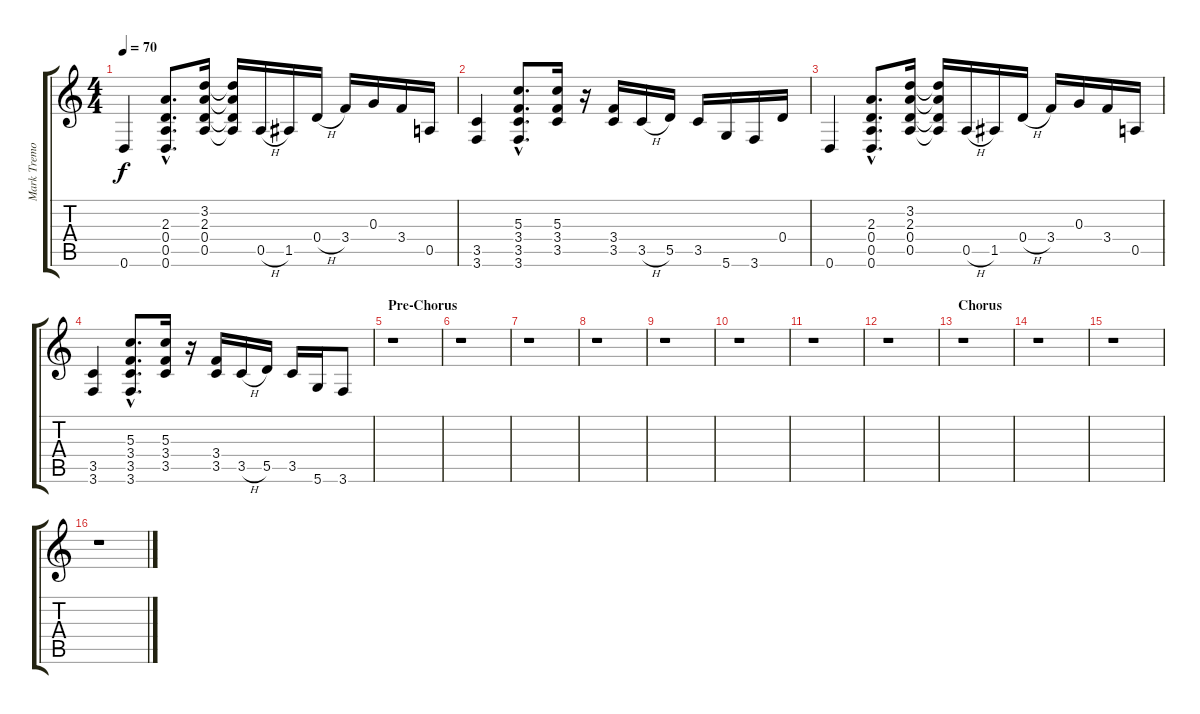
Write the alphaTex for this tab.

\track ("Mark Tremonti" "Mark Tremo") {instrument electricguitarclean}
\staff {score tabs}
\tuning (E4 B3 G3 D3 A2 D2) {hide}
\ts (4 4)
\tempo 70
\clef g2
\ks c
0.6.4{dy f} (2.3{hac} 0.4{hac} 0.5{hac} 0.6{hac}).8{d} (3.2 2.3 0.4 0.5).16 (3.2{t} 2.3{t} 0.4{t} 0.5{t}).16 0.5{h}.16 1.5.16 0.4{h}.16 3.4.16 0.3.16 3.4.16 0.5.16 |
(3.5 3.6).4 (5.3{hac} 3.4{hac} 3.5{hac} 3.6{hac}).8{d} (5.3 3.4 3.5).16 r.16 (3.4 3.5).16 3.5{h}.16 5.5.16 3.5.16 5.6.16 3.6.16 0.4.16 |
0.6.4 (2.3{hac} 0.4{hac} 0.5{hac} 0.6{hac}).8{d} (3.2 2.3 0.4 0.5).16 (3.2{t} 2.3{t} 0.4{t} 0.5{t}).16 0.5{h}.16 1.5.16 0.4{h}.16 3.4.16 0.3.16 3.4.16 0.5.16 |
(3.5 3.6).4 (5.3{hac} 3.4{hac} 3.5{hac} 3.6{hac}).8{d} (5.3 3.4 3.5).16 r.16 (3.4 3.5).16 3.5{h}.16 5.5.16 3.5.16 5.6.16 3.6.8 |
\section ("" "Pre-Chorus")
r.1 |
r.1 |
r.1 |
r.1 |
r.1 |
r.1 |
r.1 |
r.1 |
\section ("" "Chorus")
r.1 |
r.1 |
r.1 |
r.1
